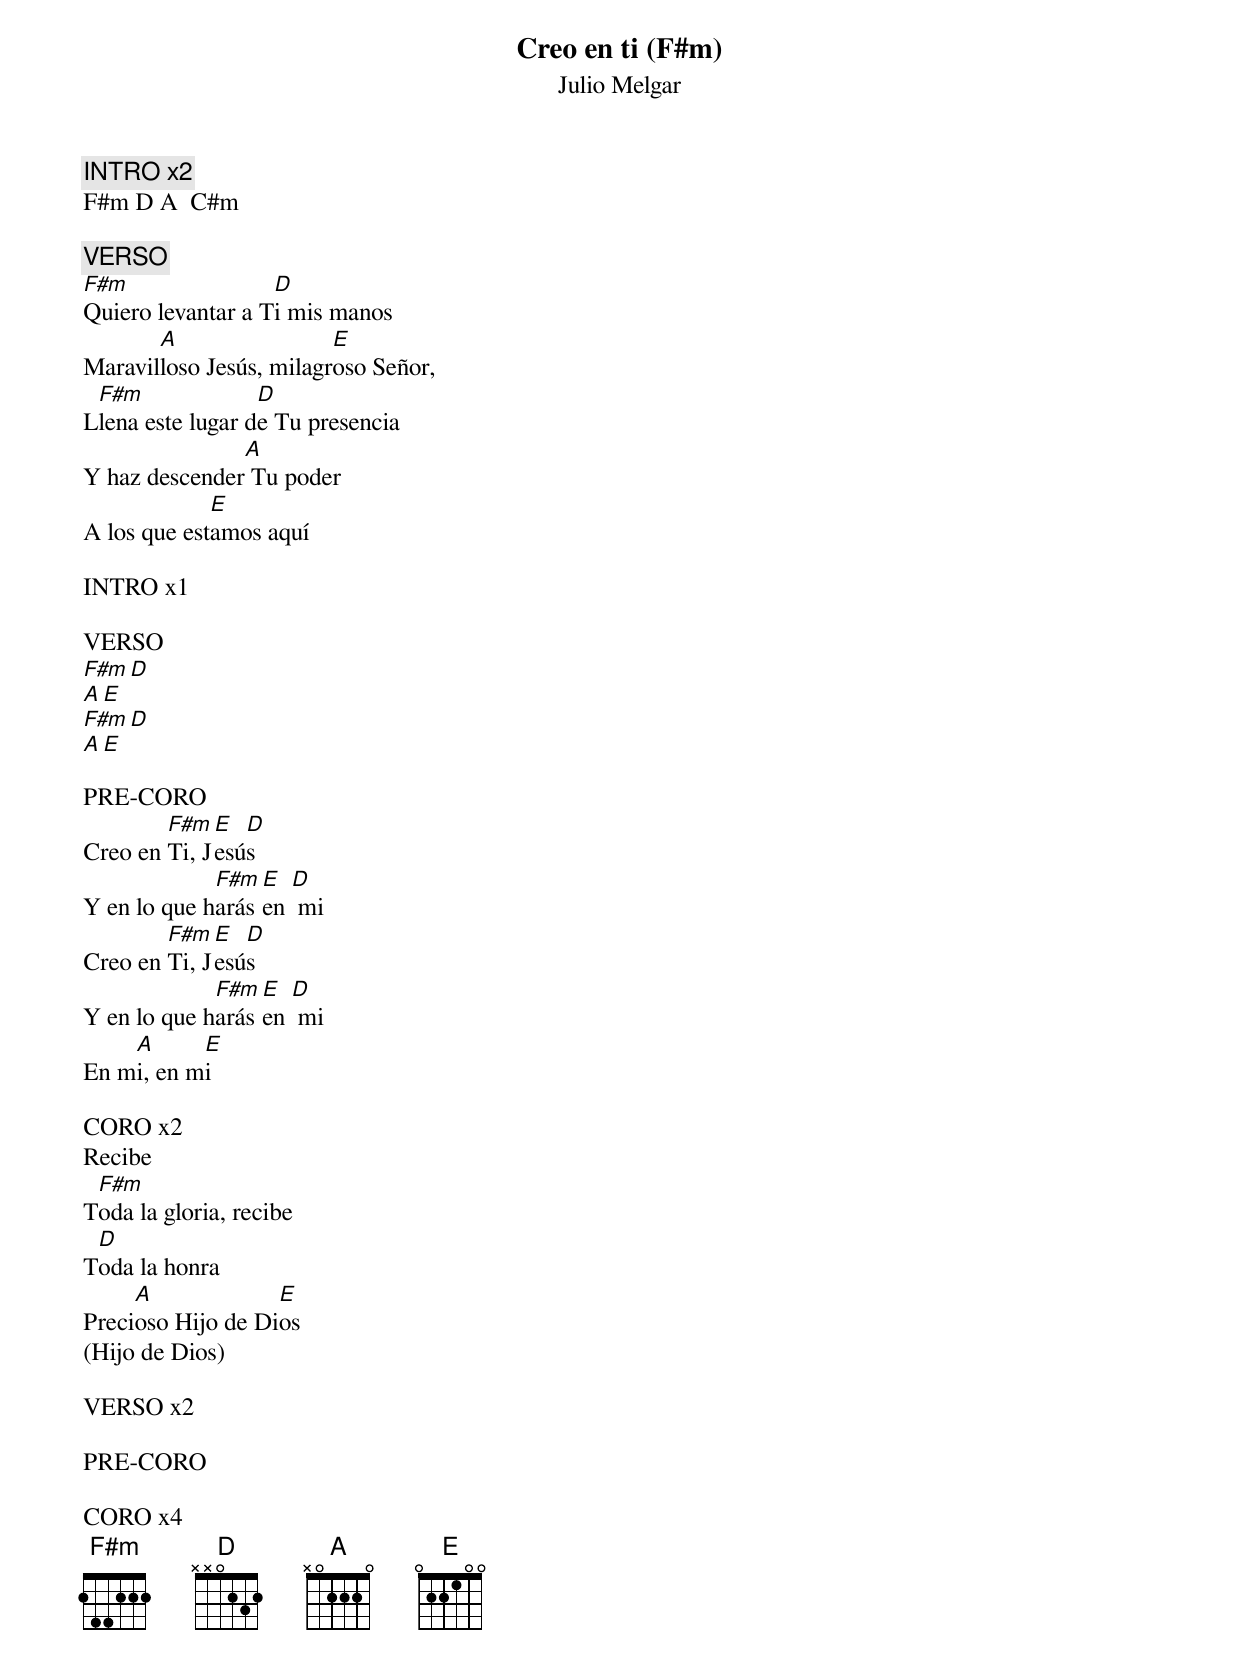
Creo en ti (F#m)
Julio Melgar

INTRO x2
F#m D A  C#m

VERSO
F#m                D
Quiero levantar a Ti mis manos
       A                 E
Maravilloso Jesús, milagroso Señor,
 F#m              D
Llena este lugar de Tu presencia
               A
Y haz descender Tu poder
             E
A los que estamos aquí

INTRO x1

VERSO
F#m D
A   E
F#m D
A   E

PRE-CORO
        F#m  E  D
Creo en Ti, Jesús
             F#m  E  D
Y en lo que harás en  mi
        F#m  E  D
Creo en Ti, Jesús
             F#m  E  D
Y en lo que harás en  mi
    A      E
En mi, en mi

CORO x2
Recibe
 F#m
Toda la gloria, recibe
 D
Toda la honra
     A             E
Precioso Hijo de Dios
(Hijo de Dios)

VERSO x2

PRE-CORO

CORO x4
